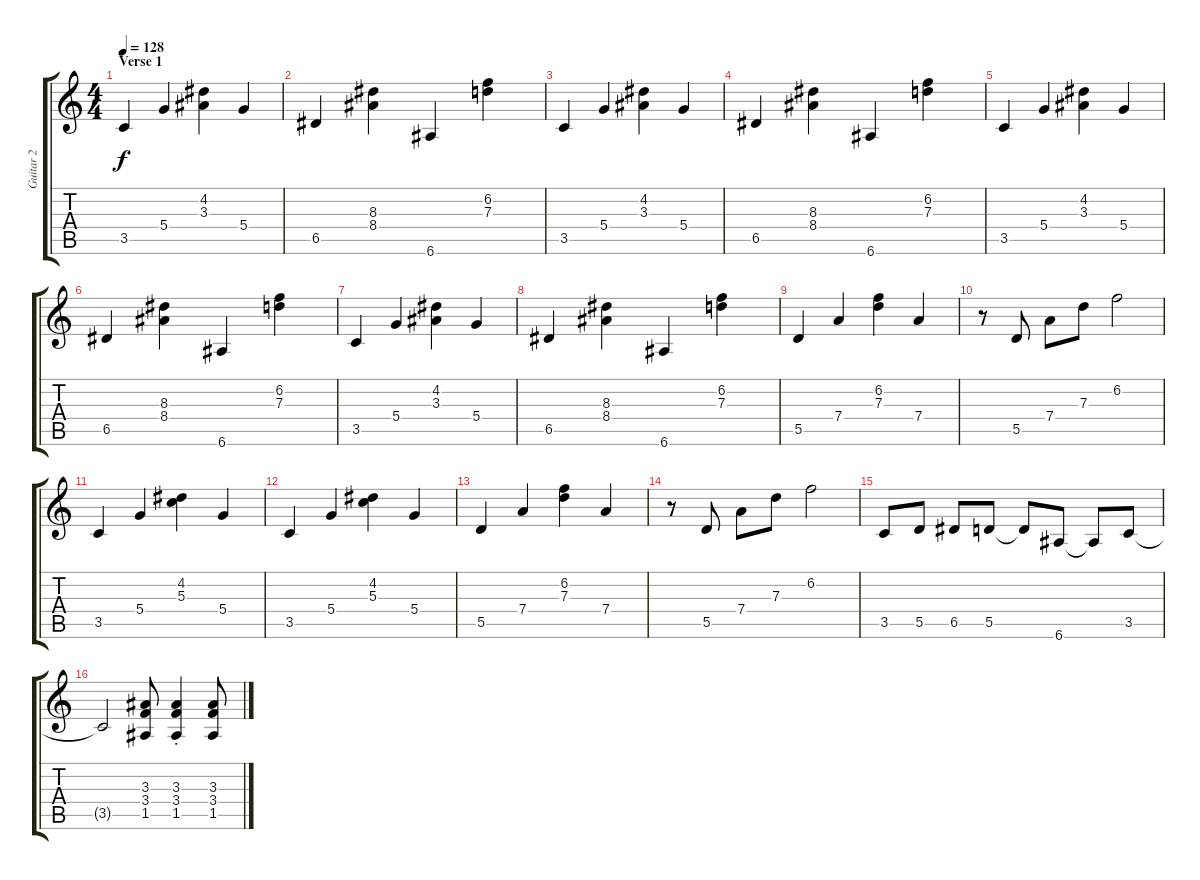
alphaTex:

\track ("Guitar 2" "Guitar 2") {instrument overdrivenguitar}
\staff {score tabs}
\tuning (E4 B3 G3 D3 A2 E2) {hide}
\ts (4 4)
\section ("" "Verse 1")
\tempo 128
\clef g2
\ks c
3.5.4{dy f} 5.4.4 (4.2 3.3).4 5.4.4 |
6.5.4 (8.3 8.4).4 6.6.4 (6.2 7.3).4 |
3.5.4 5.4.4 (4.2 3.3).4 5.4.4 |
6.5.4 (8.3 8.4).4 6.6.4 (6.2 7.3).4 |
3.5.4 5.4.4 (4.2 3.3).4 5.4.4 |
6.5.4 (8.3 8.4).4 6.6.4 (6.2 7.3).4 |
3.5.4 5.4.4 (4.2 3.3).4 5.4.4 |
6.5.4 (8.3 8.4).4 6.6.4 (6.2 7.3).4 |
5.5.4 7.4.4 (6.2 7.3).4 7.4.4 |
r.8 5.5.8 7.4.8 7.3.8 6.2.2 |
3.5.4 5.4.4 (4.2 5.3).4 5.4.4 |
3.5.4 5.4.4 (4.2 5.3).4 5.4.4 |
5.5.4 7.4.4 (6.2 7.3).4 7.4.4 |
r.8 5.5.8 7.4.8 7.3.8 6.2.2 |
3.5.8 5.5.8 6.5.8 5.5.8 5.5{t}.8 6.6.8 6.6{t}.8 3.5.8 |
3.5{t}.2 (3.3 3.4 1.5).8 (3.3{st} 3.4{st} 1.5{st}).4 (3.3 3.4 1.5).8
